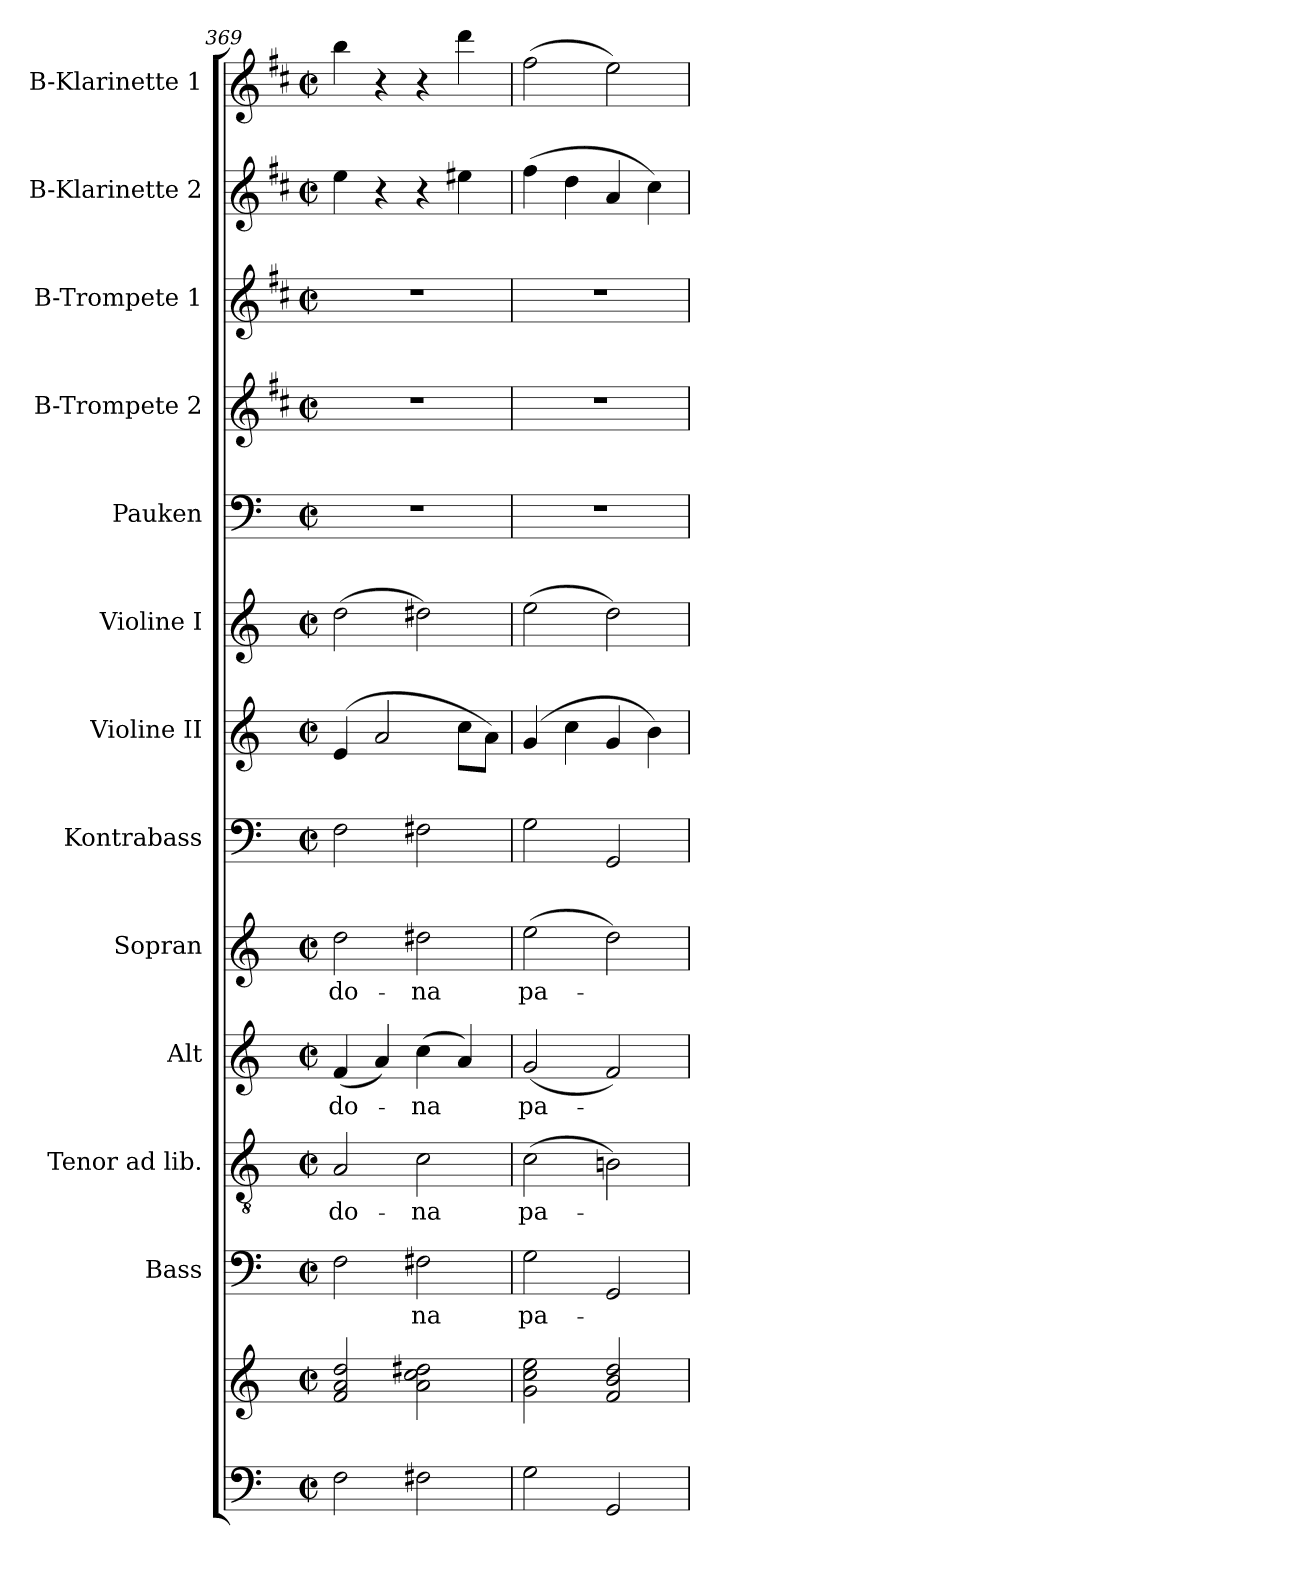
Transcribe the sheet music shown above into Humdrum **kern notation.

**kern	**kern	**kern	**text	**kern	**text	**kern	**text	**kern	**text	**kern	**kern	**kern	**kern	**kern	**kern	**kern	**kern
*part13	*part13	*part12	*part12	*part11	*part11	*part10	*part10	*part9	*part9	*part8	*part7	*part6	*part5	*part4	*part3	*part2	*part1
*staff14	*staff13	*staff12	*staff12	*staff11	*staff11	*staff10	*staff10	*staff9	*staff9	*staff8	*staff7	*staff6	*staff5	*staff4	*staff3	*staff2	*staff1
*	*	*I"Bass	*	*I"Tenor ad lib.	*	*I"Alt	*	*I"Sopran	*	*I"Kontrabass	*I"Violine II	*I"Violine I	*I"Pauken	*I"B-Trompete 2	*I"B-Trompete 1	*I"B-Klarinette 2	*I"B-Klarinette 1
*	*	*I'B.	*	*I'T.	*	*I'A.	*	*I'S.	*	*I'Kb.	*I'Vl. II	*I'Vl. I	*I'Pk.	*I'Trp. 2	*I'Trp. 1	*I'B Kl. 2	*I'B Kl. 1
*clefF4	*clefG2	*clefF4	*	*clefGv2	*	*clefG2	*	*clefG2	*	*clefF4	*clefG2	*clefG2	*clefF4	*clefG2	*clefG2	*clefG2	*clefG2
*	*	*	*	*	*	*	*	*	*	*ITrd7c12	*	*	*	*ITrd1c2	*ITrd1c2	*ITrd1c2	*ITrd1c2
*k[]	*k[]	*k[]	*	*k[]	*	*k[]	*	*k[]	*	*k[]	*k[]	*k[]	*k[]	*k[]	*k[]	*k[]	*k[]
*C:	*C:	*C:	*	*C:	*	*C:	*	*C:	*	*C:	*C:	*C:	*C:	*C:	*C:	*C:	*C:
*M2/2	*M2/2	*M2/2	*	*M2/2	*	*M2/2	*	*M2/2	*	*M2/2	*M2/2	*M2/2	*M2/2	*M2/2	*M2/2	*M2/2	*M2/2
*met(c|)	*met(c|)	*met(c|)	*	*met(c|)	*	*met(c|)	*	*met(c|)	*	*met(c|)	*met(c|)	*met(c|)	*met(c|)	*met(c|)	*met(c|)	*met(c|)	*met(c|)
=369	=369	=369	=369	=369	=369	=369	=369	=369	=369	=369	=369	=369	=369	=369	=369	=369	=369
!	!	!	!	!	!LO:LY:b	!	!LO:LY:b	!	!LO:LY:b	!	!	!	!	!	!	!	!
2F\	2f/ 2a/ 2dd/	2F\	.	2A/	do-	(<4f/	do-	2dd\	do-	2FF\	(4e/	(>2dd\	1r	1r	1r	4dd\	4aa\
.	.	.	.	.	.	4a/)	.	.	.	.	2a/	.	.	.	.	4r	4r
!	!	!	!LO:LY:b	!	!LO:LY:b	!	!LO:LY:b	!	!LO:LY:b	!	!	!	!	!	!	!	!
2F#X\	2a\ 2cc\ 2dd#X\	2F#X\	-na	2c\	-na	(>4cc\	-na	2dd#X\	-na	2FF#X\	.	2dd#X\)	.	.	.	4r	4r
.	.	.	.	.	.	4a/)	.	.	.	.	8cc\L	.	.	.	.	4dd#X\	4ccc\
.	.	.	.	.	.	.	.	.	.	.	8a\J)	.	.	.	.	.	.
=370	=370	=370	=370	=370	=370	=370	=370	=370	=370	=370	=370	=370	=370	=370	=370	=370	=370
!	!	!	!LO:LY:b	!	!LO:LY:b	!	!LO:LY:b	!	!LO:LY:b	!	!	!	!	!	!	!	!
2G\	2g\ 2cc\ 2ee\	2G\	pa-	(>2c\	pa-	(<2g/	pa-	(>2ee\	pa-	2GG\	(4g/	(>2ee\	1r	1r	1r	(>4ee\	(>2ee\
.	.	.	.	.	.	.	.	.	.	.	4cc\	.	.	.	.	4cc\	.
2GG/	2f/ 2b/ 2dd/	2GG/	.	2Bn\)	.	2f/)	.	2dd\)	.	2GGG/	4g/	2dd\)	.	.	.	4g/	2dd\)
.	.	.	.	.	.	.	.	.	.	.	4b\)	.	.	.	.	4b\)	.
=	=	=	=	=	=	=	=	=	=	=	=	=	=	=	=	=	=
*-	*-	*-	*-	*-	*-	*-	*-	*-	*-	*-	*-	*-	*-	*-	*-	*-	*-
